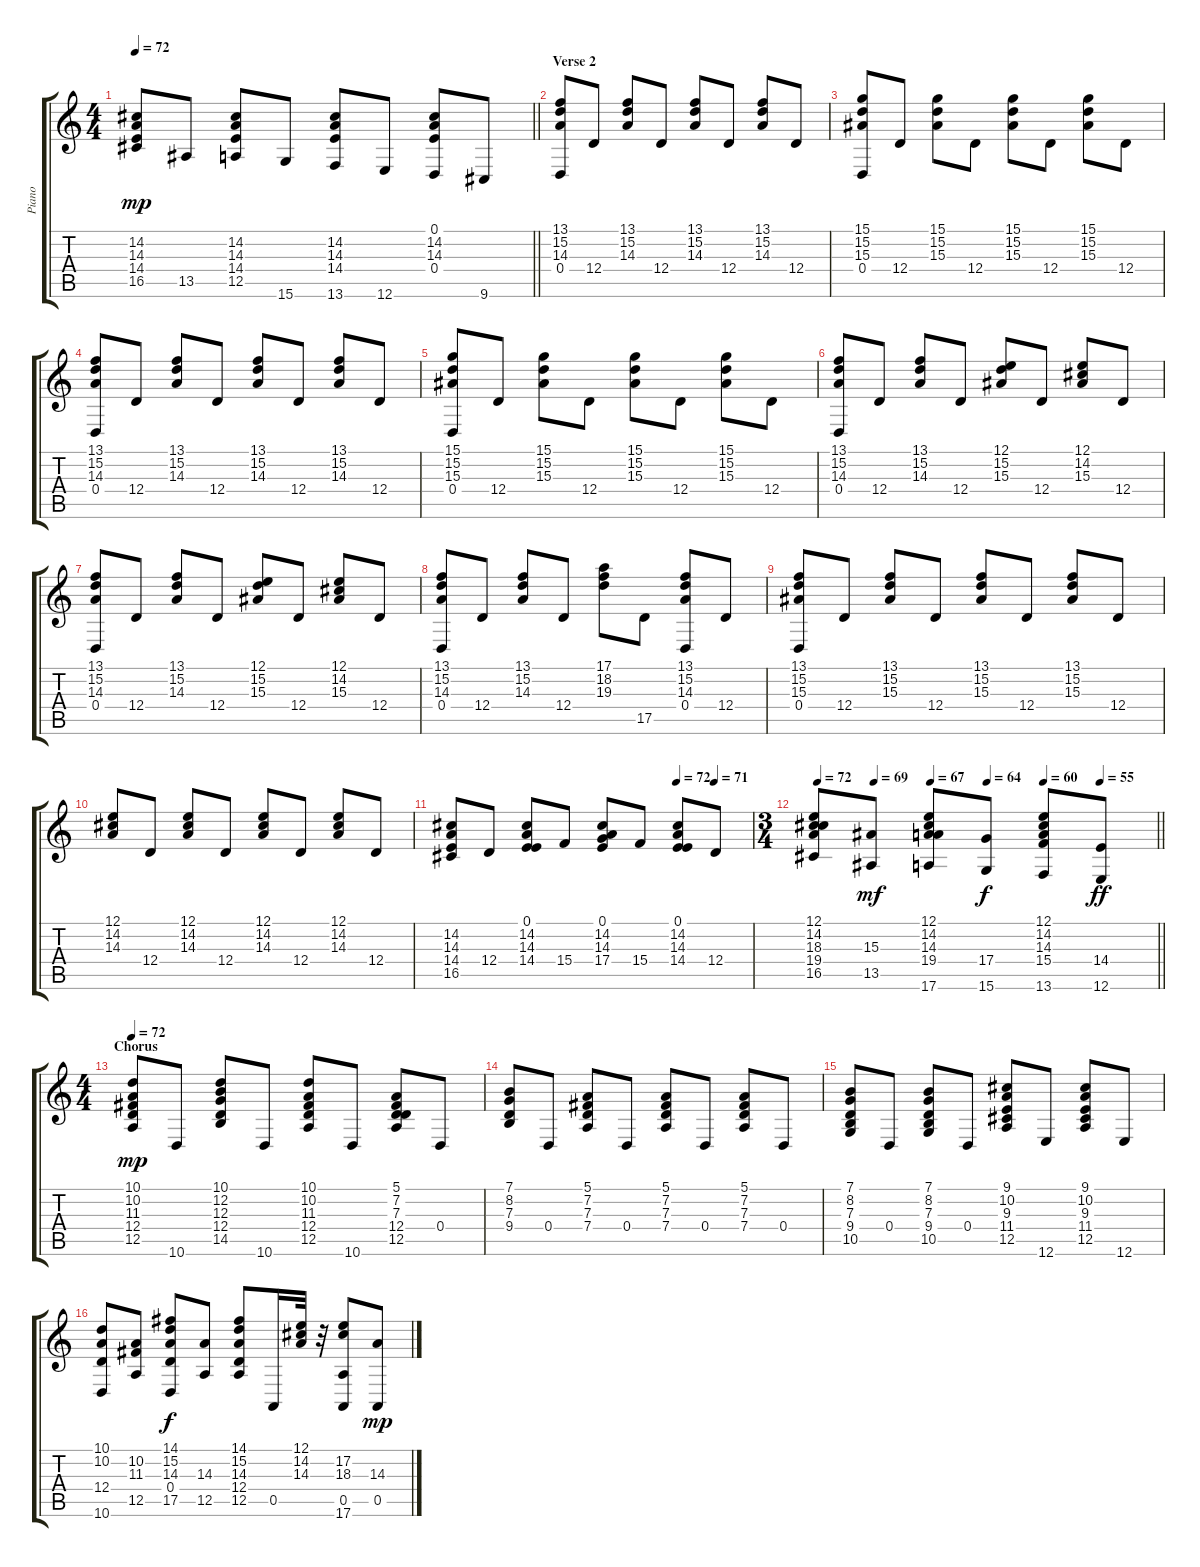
\track ("Piano" "Piano") {instrument acousticgrandpiano}
\staff {score tabs}
\tuning (E4 B3 G3 D3 A2 E2) {hide}
\ts (4 4)
\tempo 72
\clef g2
\barLineRight lightlight
\ks c
(14.2 14.3 14.4 16.5).8{dy mp} 13.5.8 (14.2 14.3 14.4 12.5).8 15.6.8 (14.2 14.3 14.4 13.6).8 12.6.8 (0.1 14.2 14.3 0.4).8 9.6.8 |
\section ("" "Verse 2")
(13.1 15.2 14.3 0.4).8 12.4.8 (13.1 15.2 14.3).8 12.4.8 (13.1 15.2 14.3).8 12.4.8 (13.1 15.2 14.3).8 12.4.8 |
(15.1 15.2 15.3 0.4).8 12.4.8 (15.1 15.2 15.3).8 12.4.8 (15.1 15.2 15.3).8 12.4.8 (15.1 15.2 15.3).8 12.4.8 |
(13.1 15.2 14.3 0.4).8 12.4.8 (13.1 15.2 14.3).8 12.4.8 (13.1 15.2 14.3).8 12.4.8 (13.1 15.2 14.3).8 12.4.8 |
(15.1 15.2 15.3 0.4).8 12.4.8 (15.1 15.2 15.3).8 12.4.8 (15.1 15.2 15.3).8 12.4.8 (15.1 15.2 15.3).8 12.4.8 |
(13.1 15.2 14.3 0.4).8 12.4.8 (13.1 15.2 14.3).8 12.4.8 (12.1 15.2 15.3).8 12.4.8 (12.1 14.2 15.3).8 12.4.8 |
(13.1 15.2 14.3 0.4).8 12.4.8 (13.1 15.2 14.3).8 12.4.8 (12.1 15.2 15.3).8 12.4.8 (12.1 14.2 15.3).8 12.4.8 |
(13.1 15.2 14.3 0.4).8 12.4.8 (13.1 15.2 14.3).8 12.4.8 (17.1 18.2 19.3).8 17.5.8 (13.1 15.2 14.3 0.4).8 12.4.8 |
(13.1 15.2 15.3 0.4).8 12.4.8 (13.1 15.2 15.3).8 12.4.8 (13.1 15.2 15.3).8 12.4.8 (13.1 15.2 15.3).8 12.4.8 |
(12.1 14.2 14.3).8 12.4.8 (12.1 14.2 14.3).8 12.4.8 (12.1 14.2 14.3).8 12.4.8 (12.1 14.2 14.3).8 12.4.8 |
\tempo (72 0.75)
\tempo (71 0.875)
(14.2 14.3 14.4 16.5).8 12.4.8 (0.1 14.2 14.3 14.4).8 15.4.8 (0.1 14.2 14.3 17.4).8 15.4.8 (0.1 14.2 14.3 14.4).8 12.4.8 |
\ts (3 4)
\tempo 72
\tempo (69 0.16666666666666666)
\tempo (67 0.3333333333333333)
\tempo (64 0.5)
\tempo (60 0.6666666666666666)
\tempo (55 0.8333333333333334)
\barLineRight lightlight
(12.1 14.2 18.3 19.4 16.5).8 (15.3 13.5).8{dy mf} (12.1 14.2 14.3 19.4 17.6).8 (17.4 15.6).8{dy f} (12.1 14.2 14.3 15.4 13.6).8 (14.4 12.6).8{dy ff} |
\ts (4 4)
\section ("" "Chorus")
\tempo 72
(10.1 10.2 11.3 12.4 12.5).8{dy mp} 10.6.8 (10.1 12.2 12.3 12.4 14.5).8 10.6.8 (10.1 10.2 11.3 12.4 12.5).8 10.6.8 (5.1 7.2 7.3 12.4 12.5).8 0.4.8 |
(7.1 8.2 7.3 9.4).8 0.4.8 (5.1 7.2 7.3 7.4).8 0.4.8 (5.1 7.2 7.3 7.4).8 0.4.8 (5.1 7.2 7.3 7.4).8 0.4.8 |
(7.1 8.2 7.3 9.4 10.5).8 0.4.8 (7.1 8.2 7.3 9.4 10.5).8 0.4.8 (9.1 10.2 9.3 11.4 12.5).8 12.6.8 (9.1 10.2 9.3 11.4 12.5).8 12.6.8 |
(10.1 10.2 12.4 10.6).8 (10.2 11.3 12.5).8 (14.1 15.2 14.3 0.4 17.5).8{dy f} (14.3 12.5).8 (14.1 15.2 14.3 12.4 12.5).8 0.5.16 (12.1 14.2 14.3).32 r.32 (17.2 18.3 0.5 17.6).8 (14.3 0.5).8{dy mp}
